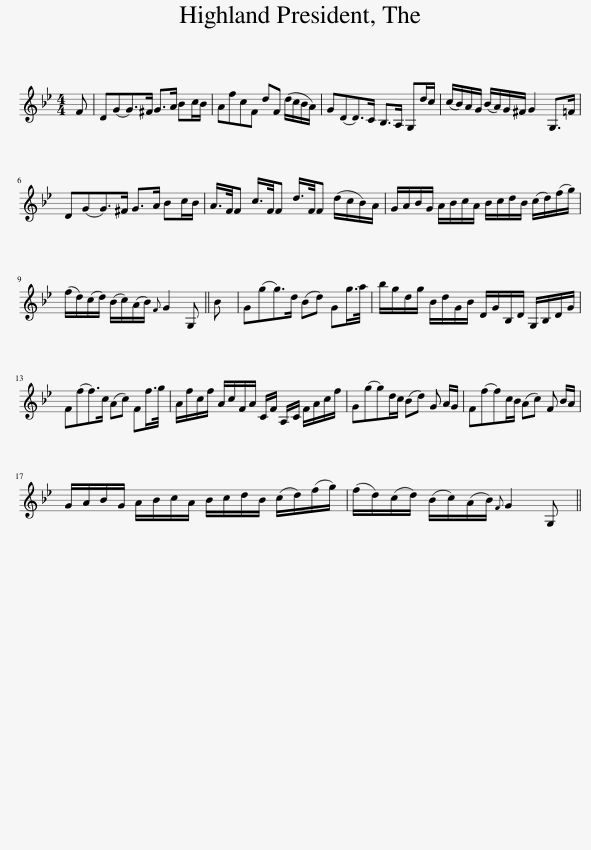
X:1
L:1/8
M:4/4
I:linebreak $
K:Gmin
V:1 treble
V:1
 F | D(GG>)^F G>A Bc/B/ | AfcF dF (d/c/B/A/) | G(DD>)C B,>A, G,d/c/ | (c/B/)A/G/ (B/A/)G/^F/ G2 G,>=F |$ %5
 D(GG>)^F G>A Bc/B/ | A/>F/F c/>F/F d/>F/F (d/c/B/)A/ | G/A/B/G/ A/B/c/A/ B/c/d/B/ (c/d/)(f/g/) |$ (f/d/)(c/d/) (B/c/)(A/B/){F} G2 G, || B | %10
 G(gg>)d (Bd) Gg/>a/ | b/g/d/g/ B/d/G/B/ D/G/B,/D/ G,/B,/D/G/ |$ F(ff>)c (Ac) Ff/>g/ | A/f/c/f/ A/c/F/A/ C/F/ A,/C/ F/A/c/f/ | G(gg)d/c/ (Bd) G A/G/ | %15
 F(ff)c/B/ (Ac) F B/A/ |$ G/A/B/G/ A/B/c/A/ B/c/d/B/ (c/d/)(f/g/) | (f/d/)(c/d/) (B/c/)(A/B/){F} G2 G, || %18
